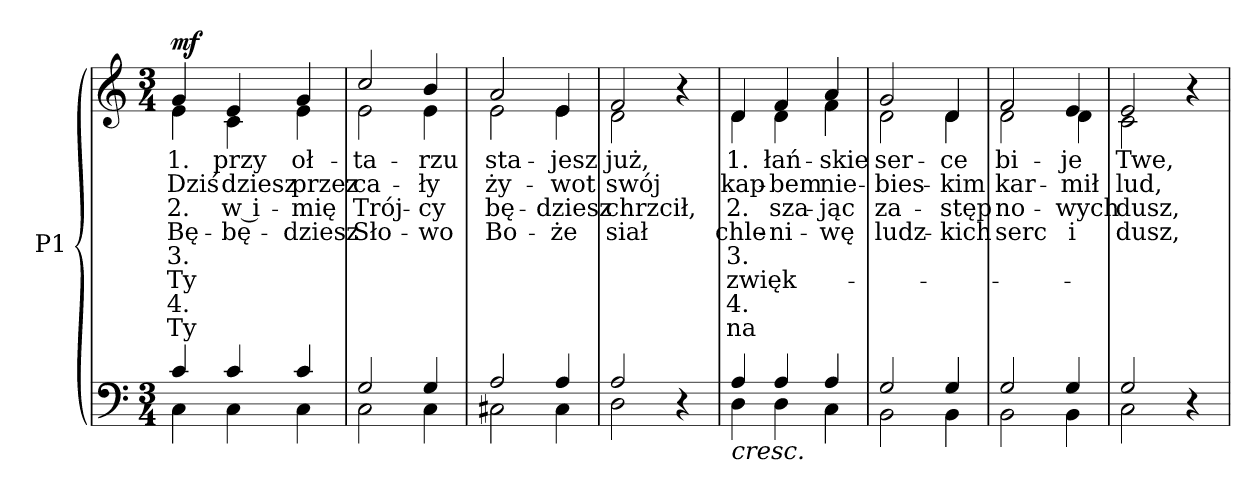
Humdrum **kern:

**kern	**kern	**text	**text	**text	**text	**text	**text	**text	**text	**dynam
*part1	*part1	*part1	*part1	*part1	*part1	*part1	*part1	*part1	*part1	*part1
*staff2	*staff1	*staff1	*staff1	*staff1	*staff1	*staff1	*staff1	*staff1	*staff1	*staff1/2
*I"P1	*	*	*	*	*	*	*	*	*	*
!!LO:PB:g=z
*clefF4	*clefG2	*	*	*	*	*	*	*	*	*
*k[]	*k[]	*	*	*	*	*	*	*	*	*
*C:	*C:	*	*	*	*	*	*	*	*	*
*M3/4	*M3/4	*	*	*	*	*	*	*	*	*
*MM80	*MM80	*	*	*	*	*	*	*	*	*
=1	=1	=1	=1	=1	=1	=1	=1	=1	=1	=1
*^	*	*	*	*	*	*	*	*	*	*
!	!	!LO:TX:a:B:t=Andante	!	!	!	!	!	!	!	!	!
!	!	!	!LO:LY:b:color=#000000	!LO:LY:b:color=#000000	!LO:LY:b:color=#000000	!LO:LY:b:color=#000000	!LO:LY:b:color=#000000	!LO:LY:b:color=#000000	!LO:LY:b:color=#000000	!LO:LY:b:color=#000000	!
*	*	*^	*	*	*	*	*	*	*	*	*
4ci/	4Ci\	4gi/	4ei\	1.	Dziś	2.	Bę-	3.	Ty	4.	Ty	mf
!	!	!	!	!LO:LY:b:color=#000000	!LO:LY:b:color=#000000	!LO:LY:b:color=#000000	!LO:LY:b:color=#000000	!	!	!	!	!
4ci/	4Ci\	4ei/	4ci\	przy	-dziesz	w i-	bę-	.	.	.	.	.
!	!	!	!	!LO:LY:b:color=#000000	!LO:LY:b:color=#000000	!LO:LY:b:color=#000000	!LO:LY:b:color=#000000	!	!	!	!	!
4ci/	4Ci\	4gi/	4ei\	oł-	przez	-mię	-dziesz	.	.	.	.	.
=2	=2	=2	=2	=2	=2	=2	=2	=2	=2	=2	=2	=2
!	!	!	!	!LO:LY:b:color=#000000	!LO:LY:b:color=#000000	!LO:LY:b:color=#000000	!LO:LY:b:color=#000000	!	!	!	!	!
2Gi/	2Ci\	2cci/	2ei\	-ta-	ca-	Trój-	Sło-	.	.	.	.	.
!	!	!	!	!LO:LY:b:color=#000000	!LO:LY:b:color=#000000	!LO:LY:b:color=#000000	!LO:LY:b:color=#000000	!	!	!	!	!
4Gi/	4Ci\	4bi/	4ei\	-rzu	-ły	-cy	-wo	.	.	.	.	.
=3	=3	=3	=3	=3	=3	=3	=3	=3	=3	=3	=3	=3
!	!	!	!	!LO:LY:b:color=#000000	!LO:LY:b:color=#000000	!LO:LY:b:color=#000000	!LO:LY:b:color=#000000	!	!	!	!	!
2Ai/	2C#Xi\	2ai/	2ei\	sta-	ży-	bę-	Bo-	.	.	.	.	.
!	!	!	!	!LO:LY:b:color=#000000	!LO:LY:b:color=#000000	!LO:LY:b:color=#000000	!LO:LY:b:color=#000000	!	!	!	!	!
4Ai/	4C#i\	4ei/	4ei\	-jesz	-wot	-dziesz	-że	.	.	.	.	.
=4	=4	=4	=4	=4	=4	=4	=4	=4	=4	=4	=4	=4
!	!	!	!	!LO:LY:b:color=#000000	!LO:LY:b:color=#000000	!LO:LY:b:color=#000000	!LO:LY:b:color=#000000	!	!	!	!	!
2Ai/	2Di\	2fi/	2di\	już,	swój	chrzcił,	siał	.	.	.	.	.
4r	4ryy	4r	4ryy	.	.	.	.	.	.	.	.	.
!!LO:LB:g=z	!!
=5	=5	=5	=5	=5	=5	=5	=5	=5	=5	=5	=5	=5
!LO:TX:b:i:t=cresc.	!	!	!	!	!	!	!	!	!	!	!	!
!	!	!	!	!LO:LY:b:color=#000000	!LO:LY:b:color=#000000	!LO:LY:b:color=#000000	!LO:LY:b:color=#000000	!LO:LY:b:color=#000000	!LO:LY:b:color=#000000	!LO:LY:b:color=#000000	!LO:LY:b:color=#000000	!
4Ai/	4Di\	4di/	4di\	1.	kap-	2.	chle-	3.	zwięk-	4.	na	.
!	!	!	!	!LO:LY:b:color=#000000	!LO:LY:b:color=#000000	!LO:LY:b:color=#000000	!LO:LY:b:color=#000000	!	!	!	!	!
4Ai/	4Di\	4fi/	4di\	-łań-	-bem	-sza-	ni-	.	.	.	.	.
!	!	!	!	!LO:LY:b:color=#000000	!LO:LY:b:color=#000000	!LO:LY:b:color=#000000	!LO:LY:b:color=#000000	!	!	!	!	!
4Ai/	4Ci\	4ai/	4fi\	-skie	nie-	-jąc	-wę	.	.	.	.	.
=6	=6	=6	=6	=6	=6	=6	=6	=6	=6	=6	=6	=6
!	!	!	!	!LO:LY:b:color=#000000	!LO:LY:b:color=#000000	!LO:LY:b:color=#000000	!LO:LY:b:color=#000000	!	!	!	!	!
2Gi/	2BBi\	2gi/	2di\	ser-	-bies-	za-	ludz-	.	.	.	.	.
!	!	!	!	!LO:LY:b:color=#000000	!LO:LY:b:color=#000000	!LO:LY:b:color=#000000	!LO:LY:b:color=#000000	!	!	!	!	!
4Gi/	4BBi\	4di/	4di\	-ce	-kim	-stęp	-kich	.	.	.	.	.
=7	=7	=7	=7	=7	=7	=7	=7	=7	=7	=7	=7	=7
!	!	!	!	!LO:LY:b:color=#000000	!LO:LY:b:color=#000000	!LO:LY:b:color=#000000	!LO:LY:b:color=#000000	!	!	!	!	!
2Gi/	2BBi\	2fi/	2di\	bi-	kar-	no-	serc	.	.	.	.	.
!	!	!	!	!LO:LY:b:color=#000000	!LO:LY:b:color=#000000	!LO:LY:b:color=#000000	!LO:LY:b:color=#000000	!	!	!	!	!
4Gi/	4BBi\	4ei/	4di\	-je	-mił	-wych	i	.	.	.	.	.
=8	=8	=8	=8	=8	=8	=8	=8	=8	=8	=8	=8	=8
!	!	!	!	!LO:LY:b:color=#000000	!LO:LY:b:color=#000000	!LO:LY:b:color=#000000	!LO:LY:b:color=#000000	!	!	!	!	!
2Gi/	2Ci\	2ei/	2ci\	Twe,	lud,	dusz,	dusz,	.	.	.	.	.
4r	4ryy	4r	4ryy	.	.	.	.	.	.	.	.	.
*v	*v	*	*	*	*	*	*	*	*	*	*	*
*	*v	*v	*	*	*	*	*	*	*	*	*
=	=	=	=	=	=	=	=	=	=	=
*-	*-	*-	*-	*-	*-	*-	*-	*-	*-	*-
